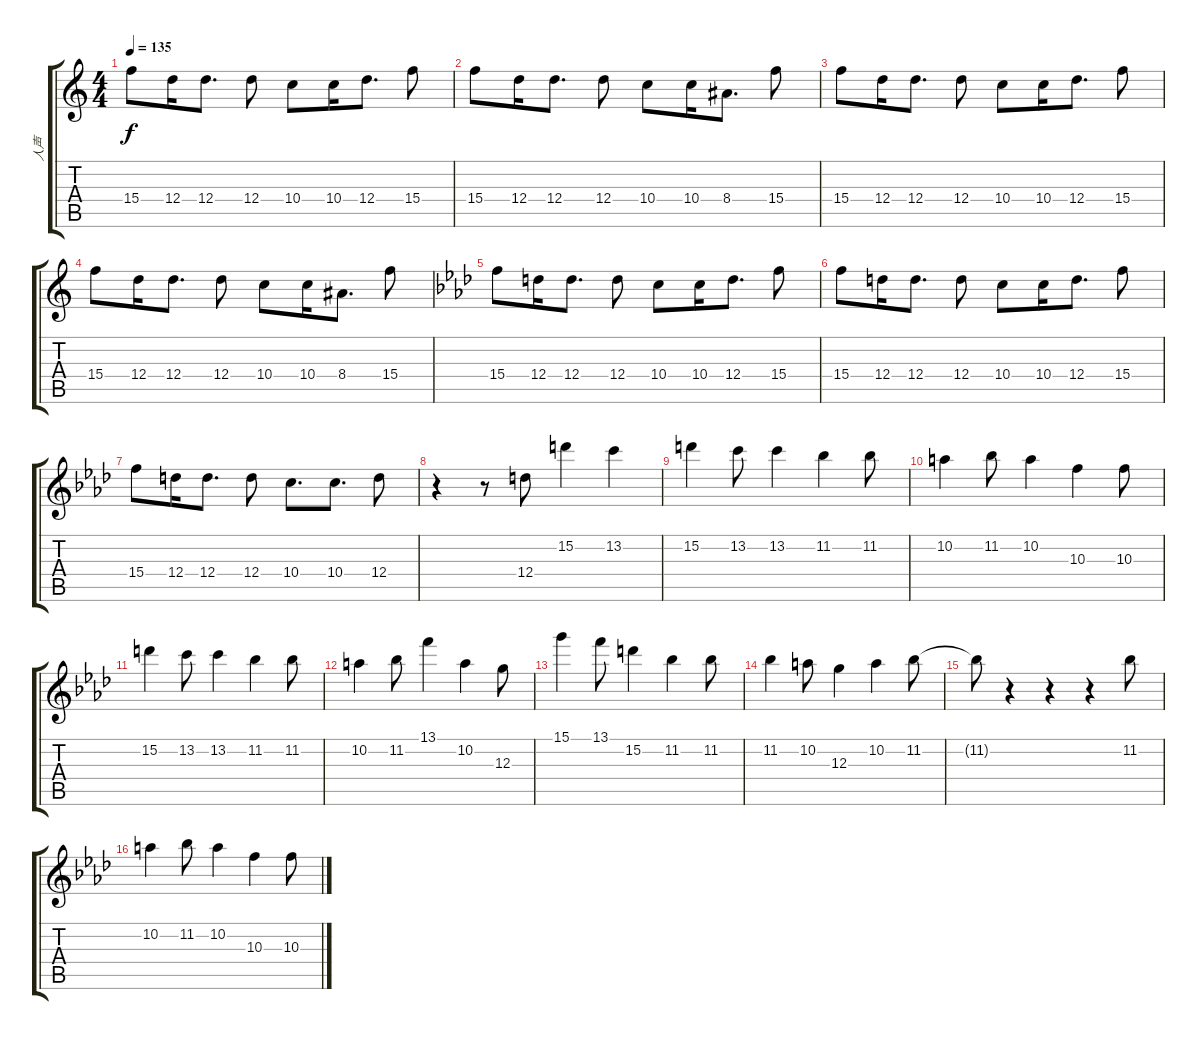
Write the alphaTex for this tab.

\track ("人声" "人声") {instrument acousticguitarnylon}
\staff {score tabs}
\tuning (E4 B3 G3 D3 A2 E2) {hide}
\ts (4 4)
\tempo 135
\clef g2
\ks c
15.4.8{dy f} 12.4.16 12.4.8{d} 12.4.8 10.4.8 10.4.16 12.4.8{d} 15.4.8 |
15.4.8 12.4.16 12.4.8{d} 12.4.8 10.4.8 10.4.16 8.4.8{d} 15.4.8 |
15.4.8 12.4.16 12.4.8{d} 12.4.8 10.4.8 10.4.16 12.4.8{d} 15.4.8 |
15.4.8 12.4.16 12.4.8{d} 12.4.8 10.4.8 10.4.16 8.4.8{d} 15.4.8 |
\ks ab
15.4.8 12.4.16 12.4.8{d} 12.4.8 10.4.8 10.4.16 12.4.8{d} 15.4.8 |
15.4.8 12.4.16 12.4.8{d} 12.4.8 10.4.8 10.4.16 12.4.8{d} 15.4.8 |
15.4.8 12.4.16 12.4.8{d} 12.4.8 10.4.8{d} 10.4.8{d} 12.4.8 |
r.4 r.8 12.4.8 15.2.4 13.2.4 |
15.2.4 13.2.8 13.2.4 11.2.4 11.2.8 |
10.2.4 11.2.8 10.2.4 10.3.4 10.3.8 |
15.2.4 13.2.8 13.2.4 11.2.4 11.2.8 |
10.2.4 11.2.8 13.1.4 10.2.4 12.3.8 |
15.1.4 13.1.8 15.2.4 11.2.4 11.2.8 |
11.2.4 10.2.8 12.3.4 10.2.4 11.2.8 |
11.2{t}.8 r.4 r.4 r.4 11.2.8 |
10.2.4 11.2.8 10.2.4 10.3.4 10.3.8
